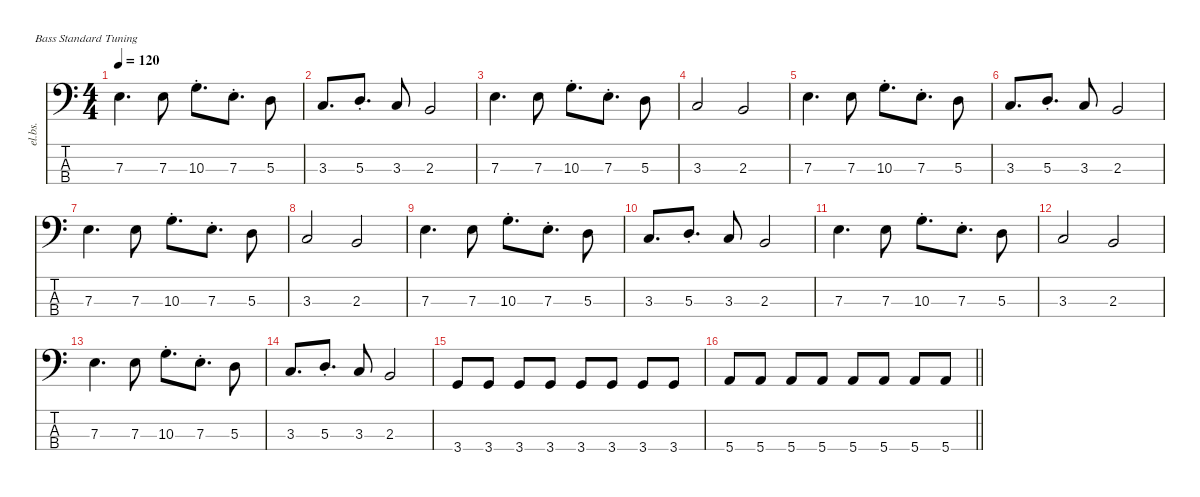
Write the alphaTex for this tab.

\defaultSystemsLayout 4
\hideDynamics
\bracketExtendMode nobrackets
\otherSystemsTrackNameOrientation horizontal
\track ("Bass" "el.bs.") {instrument electricbasspick}
\staff {score tabs}
\tuning (G2 D2 A1 E1)
\ts (4 4)
\tempo 120
\clef f4
\ks c
7.3.4{d dy f} 7.3.8 10.3{st}.8{d} 7.3{st}.8{d} 5.3.8 |
3.3.8{d} 5.3{st}.8{d} 3.3.8 2.3.2 |
7.3.4{d} 7.3.8 10.3{st}.8{d} 7.3{st}.8{d} 5.3.8 |
3.3.2 2.3.2 |
7.3.4{d} 7.3.8 10.3{st}.8{d} 7.3{st}.8{d} 5.3.8 |
3.3.8{d} 5.3{st}.8{d} 3.3.8 2.3.2 |
7.3.4{d} 7.3.8 10.3{st}.8{d} 7.3{st}.8{d} 5.3.8 |
3.3.2 2.3.2 |
7.3.4{d} 7.3.8 10.3{st}.8{d} 7.3{st}.8{d} 5.3.8 |
3.3.8{d} 5.3{st}.8{d} 3.3.8 2.3.2 |
7.3.4{d} 7.3.8 10.3{st}.8{d} 7.3{st}.8{d} 5.3.8 |
3.3.2 2.3.2 |
7.3.4{d} 7.3.8 10.3{st}.8{d} 7.3{st}.8{d} 5.3.8 |
3.3.8{d} 5.3{st}.8{d} 3.3.8 2.3.2 |
3.4.8 3.4.8 3.4.8 3.4.8 3.4.8 3.4.8 3.4.8 3.4.8 |
\barLineRight lightlight
5.4.8 5.4.8 5.4.8 5.4.8 5.4.8 5.4.8 5.4.8 5.4.8
